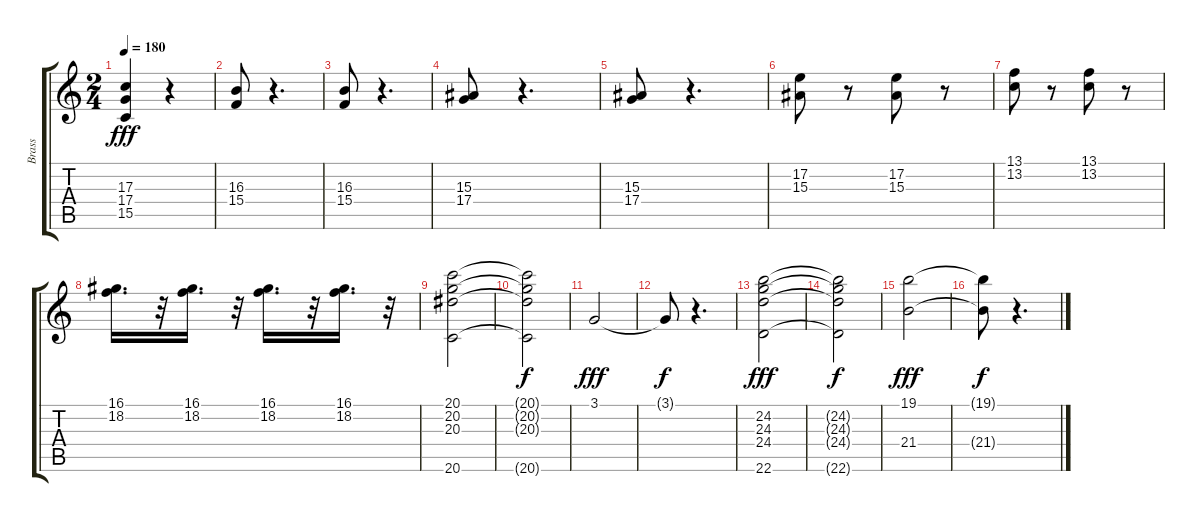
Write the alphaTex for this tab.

\track ("Brass" "Brass") {instrument brasssection}
\staff {score tabs}
\tuning (E4 B3 G3 D3 A2 E2) {hide}
\ts (2 4)
\tempo 180
\clef g2
\ks c
(17.3 17.4 15.5).4{dy fff} r.4 |
(16.3 15.4).8 r.4{d} |
(16.3 15.4).8 r.4{d} |
(15.3 17.4).8 r.4{d} |
(15.3 17.4).8 r.4{d} |
(17.2 15.3).8 r.8 (17.2 15.3).8 r.8 |
(13.1 13.2).8 r.8 (13.1 13.2).8 r.8 |
(16.1 18.2).16{d} r.32 (16.1 18.2).16{d} r.32 (16.1 18.2).16{d} r.32 (16.1 18.2).16{d} r.32 |
(20.1 20.2 20.3 20.6).2 |
(20.1{t} 20.2{t} 20.3{t} 20.6{t}).2{dy f} |
3.1.2{dy fff} |
3.1{t}.8{dy f} r.4{d} |
(24.2 24.3 24.4 22.6).2{dy fff} |
(24.2{t} 24.3{t} 24.4{t} 22.6{t}).2{dy f} |
(19.1 21.4).2{dy fff} |
(19.1{t} 21.4{t}).8{dy f} r.4{d}
